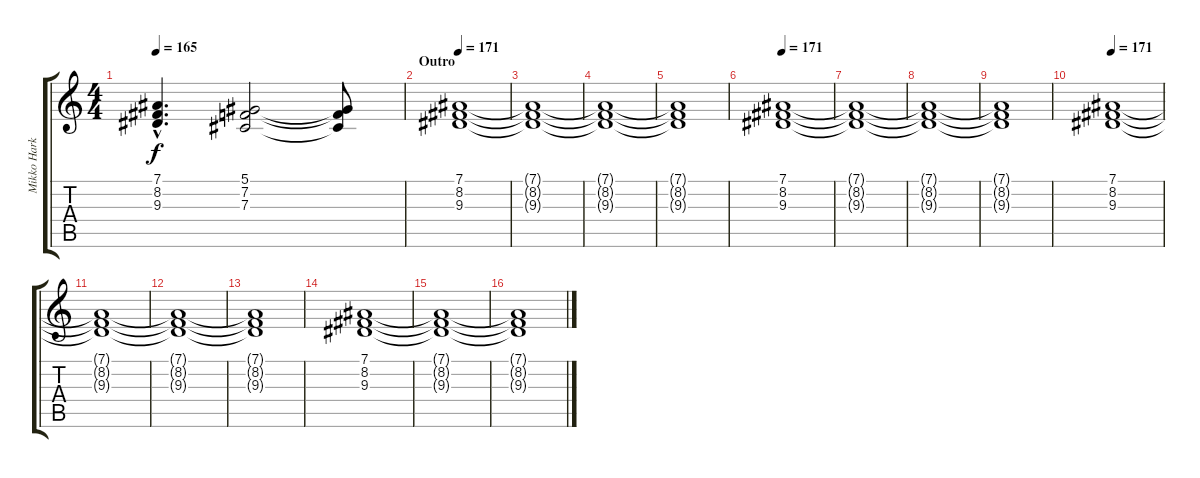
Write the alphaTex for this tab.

\track ("Mikko Harkin LH" "Mikko Hark") {instrument harpsichord}
\staff {score tabs}
\tuning (Eb4 Bb3 Gb3 Db3 Ab2 Eb2) {hide}
\ts (4 4)
\tempo 165
\clef g2
\ks c
(7.1{hac} 8.2{hac} 9.3{hac}).4{d dy f} (5.1 7.2 7.3).2 (5.1{t} 7.2{t} 7.3{t}).8 |
\section ("" "Outro")
\tempo 171
(7.1 8.2 9.3).1{volume 10 instrument stringensemble1} |
(7.1{t} 8.2{t} 9.3{t}).1 |
(7.1{t} 8.2{t} 9.3{t}).1 |
(7.1{t} 8.2{t} 9.3{t}).1 |
\tempo 171
(7.1 8.2 9.3).1{instrument stringensemble1} |
(7.1{t} 8.2{t} 9.3{t}).1 |
(7.1{t} 8.2{t} 9.3{t}).1 |
(7.1{t} 8.2{t} 9.3{t}).1 |
\tempo 171
(7.1 8.2 9.3).1{instrument stringensemble1} |
(7.1{t} 8.2{t} 9.3{t}).1 |
(7.1{t} 8.2{t} 9.3{t}).1 |
(7.1{t} 8.2{t} 9.3{t}).1 |
(7.1 8.2 9.3).1{instrument stringensemble1} |
(7.1{t} 8.2{t} 9.3{t}).1 |
(7.1{t} 8.2{t} 9.3{t}).1
